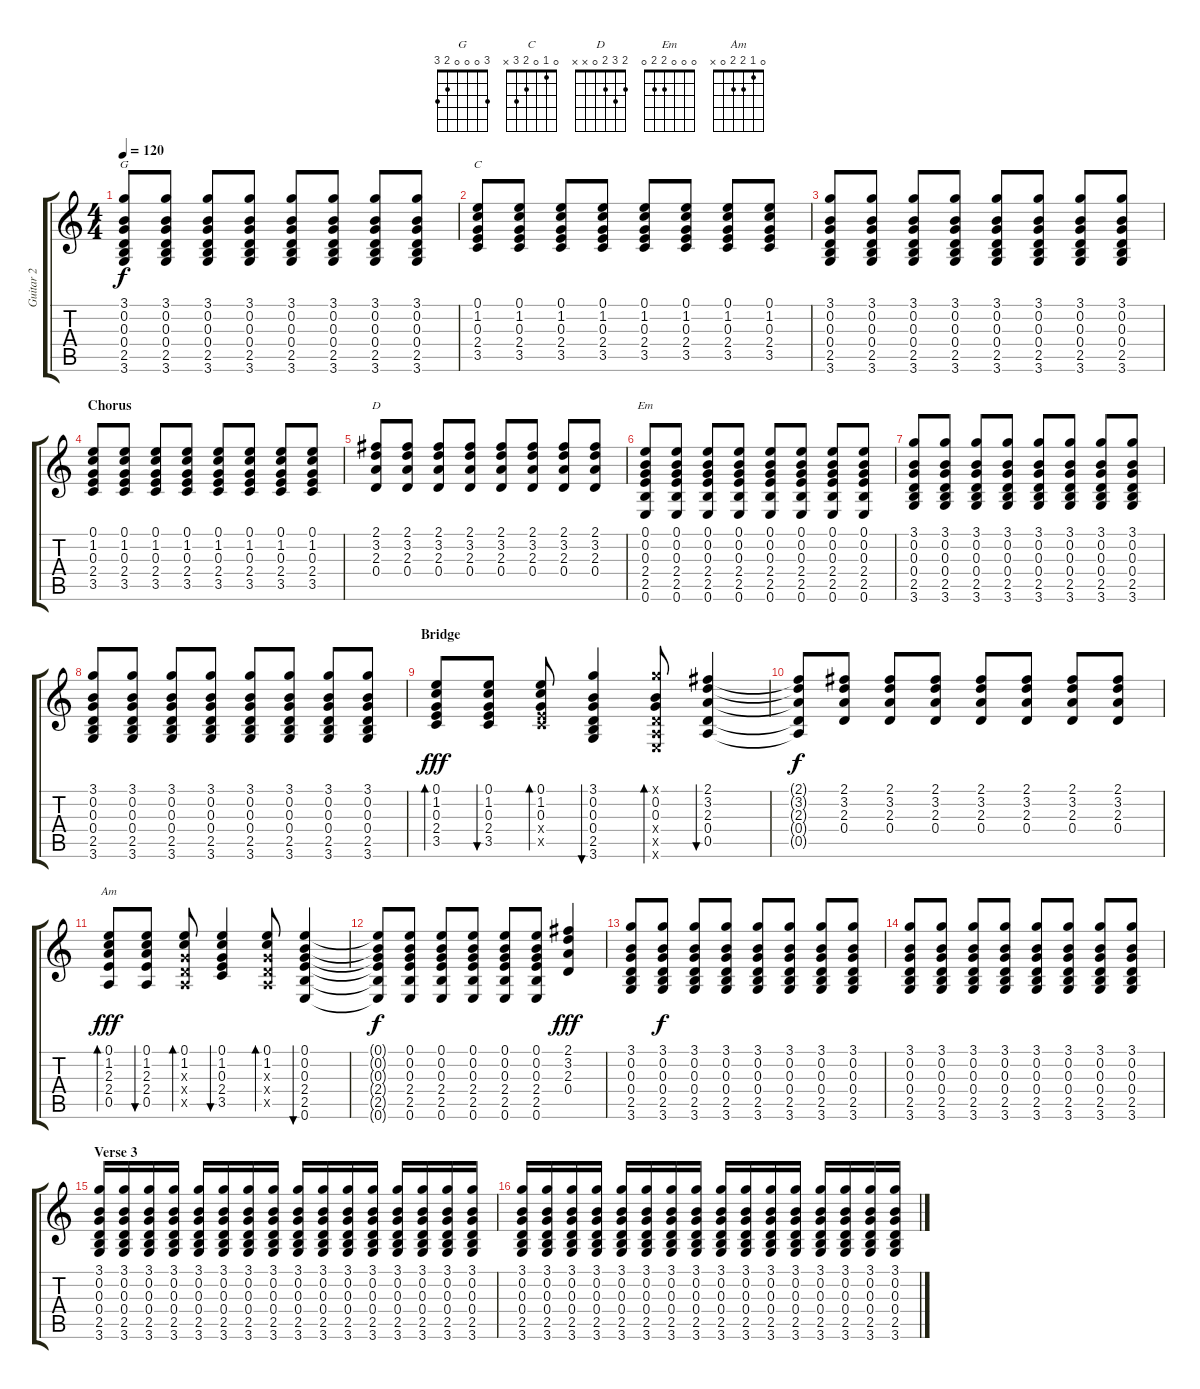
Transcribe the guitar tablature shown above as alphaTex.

\track ("Guitar 2" "Guitar 2") {instrument acousticguitarsteel}
\staff {score tabs}
\tuning (E4 B3 G3 D3 A2 E2) {hide}
\chord ("G" 3 0 0 0 2 3)
\chord ("C" 0 1 0 2 3 x)
\chord ("D" 2 3 2 0 x x)
\chord ("Em" 0 0 0 2 2 0)
\chord ("Am" 0 1 2 2 0 x)
\ts (4 4)
\tempo 120
\clef g2
\ks c
(3.1 0.2 0.3 0.4 2.5 3.6).8{ch "G" dy f} (3.1 0.2 0.3 0.4 2.5 3.6).8 (3.1 0.2 0.3 0.4 2.5 3.6).8 (3.1 0.2 0.3 0.4 2.5 3.6).8 (3.1 0.2 0.3 0.4 2.5 3.6).8 (3.1 0.2 0.3 0.4 2.5 3.6).8 (3.1 0.2 0.3 0.4 2.5 3.6).8 (3.1 0.2 0.3 0.4 2.5 3.6).8 |
(0.1 1.2 0.3 2.4 3.5).8{ch "C"} (0.1 1.2 0.3 2.4 3.5).8 (0.1 1.2 0.3 2.4 3.5).8 (0.1 1.2 0.3 2.4 3.5).8 (0.1 1.2 0.3 2.4 3.5).8 (0.1 1.2 0.3 2.4 3.5).8 (0.1 1.2 0.3 2.4 3.5).8 (0.1 1.2 0.3 2.4 3.5).8 |
(3.1 0.2 0.3 0.4 2.5 3.6).8 (3.1 0.2 0.3 0.4 2.5 3.6).8 (3.1 0.2 0.3 0.4 2.5 3.6).8 (3.1 0.2 0.3 0.4 2.5 3.6).8 (3.1 0.2 0.3 0.4 2.5 3.6).8 (3.1 0.2 0.3 0.4 2.5 3.6).8 (3.1 0.2 0.3 0.4 2.5 3.6).8 (3.1 0.2 0.3 0.4 2.5 3.6).8 |
\section ("" "Chorus")
(0.1 1.2 0.3 2.4 3.5).8 (0.1 1.2 0.3 2.4 3.5).8 (0.1 1.2 0.3 2.4 3.5).8 (0.1 1.2 0.3 2.4 3.5).8 (0.1 1.2 0.3 2.4 3.5).8 (0.1 1.2 0.3 2.4 3.5).8 (0.1 1.2 0.3 2.4 3.5).8 (0.1 1.2 0.3 2.4 3.5).8 |
(2.1 3.2 2.3 0.4).8{ch "D"} (2.1 3.2 2.3 0.4).8 (2.1 3.2 2.3 0.4).8 (2.1 3.2 2.3 0.4).8 (2.1 3.2 2.3 0.4).8 (2.1 3.2 2.3 0.4).8 (2.1 3.2 2.3 0.4).8 (2.1 3.2 2.3 0.4).8 |
(0.1 0.2 0.3 2.4 2.5 0.6).8{ch "Em"} (0.1 0.2 0.3 2.4 2.5 0.6).8 (0.1 0.2 0.3 2.4 2.5 0.6).8 (0.1 0.2 0.3 2.4 2.5 0.6).8 (0.1 0.2 0.3 2.4 2.5 0.6).8 (0.1 0.2 0.3 2.4 2.5 0.6).8 (0.1 0.2 0.3 2.4 2.5 0.6).8 (0.1 0.2 0.3 2.4 2.5 0.6).8 |
(3.1 0.2 0.3 0.4 2.5 3.6).8 (3.1 0.2 0.3 0.4 2.5 3.6).8 (3.1 0.2 0.3 0.4 2.5 3.6).8 (3.1 0.2 0.3 0.4 2.5 3.6).8 (3.1 0.2 0.3 0.4 2.5 3.6).8 (3.1 0.2 0.3 0.4 2.5 3.6).8 (3.1 0.2 0.3 0.4 2.5 3.6).8 (3.1 0.2 0.3 0.4 2.5 3.6).8 |
(3.1 0.2 0.3 0.4 2.5 3.6).8 (3.1 0.2 0.3 0.4 2.5 3.6).8 (3.1 0.2 0.3 0.4 2.5 3.6).8 (3.1 0.2 0.3 0.4 2.5 3.6).8 (3.1 0.2 0.3 0.4 2.5 3.6).8 (3.1 0.2 0.3 0.4 2.5 3.6).8 (3.1 0.2 0.3 0.4 2.5 3.6).8 (3.1 0.2 0.3 0.4 2.5 3.6).8 |
\section ("" "Bridge")
(0.1 1.2 0.3 2.4 3.5).8{bd 30 dy fff} (0.1 1.2 0.3 2.4 3.5).8{bu 30} (0.1 1.2 0.3 2.4{x} 3.5{x}).8{bd 30} (3.1 0.2 0.3 0.4 2.5 3.6).4{bu 30} (3.1{x} 0.2 0.3 0.4{x} 0.5{x} 0.6{x}).8{bd 30} (2.1 3.2 2.3 0.4 0.5).4{bu 30} |
(2.1{t} 3.2{t} 2.3{t} 0.4{t} 0.5{t}).8{dy f} (2.1 3.2 2.3 0.4).8 (2.1 3.2 2.3 0.4).8 (2.1 3.2 2.3 0.4).8 (2.1 3.2 2.3 0.4).8 (2.1 3.2 2.3 0.4).8 (2.1 3.2 2.3 0.4).8 (2.1 3.2 2.3 0.4).8 |
(0.1 1.2 2.3 2.4 0.5).8{bd 30 ch "Am" dy fff} (0.1 1.2 2.3 2.4 0.5).8{bu 30} (0.1 1.2 0.3{x} 0.4{x} 0.5{x}).8{bd 30} (0.1 1.2 0.3 2.4 3.5).4{bu 30} (0.1 1.2 0.3{x} 0.4{x} 0.5{x}).8{bd 30} (0.1 0.2 0.3 2.4 2.5 0.6).4{bu 30} |
(0.1{t} 0.2{t} 0.3{t} 2.4{t} 2.5{t} 0.6{t}).8{dy f} (0.1 0.2 0.3 2.4 2.5 0.6).8 (0.1 0.2 0.3 2.4 2.5 0.6).8 (0.1 0.2 0.3 2.4 2.5 0.6).8 (0.1 0.2 0.3 2.4 2.5 0.6).8 (0.1 0.2 0.3 2.4 2.5 0.6).8 (2.1 3.2 2.3 0.4).4{dy fff} |
(3.1 0.2 0.3 0.4 2.5 3.6).8 (3.1 0.2 0.3 0.4 2.5 3.6).8{dy f} (3.1 0.2 0.3 0.4 2.5 3.6).8 (3.1 0.2 0.3 0.4 2.5 3.6).8 (3.1 0.2 0.3 0.4 2.5 3.6).8 (3.1 0.2 0.3 0.4 2.5 3.6).8 (3.1 0.2 0.3 0.4 2.5 3.6).8 (3.1 0.2 0.3 0.4 2.5 3.6).8 |
(3.1 0.2 0.3 0.4 2.5 3.6).8 (3.1 0.2 0.3 0.4 2.5 3.6).8 (3.1 0.2 0.3 0.4 2.5 3.6).8 (3.1 0.2 0.3 0.4 2.5 3.6).8 (3.1 0.2 0.3 0.4 2.5 3.6).8 (3.1 0.2 0.3 0.4 2.5 3.6).8 (3.1 0.2 0.3 0.4 2.5 3.6).8 (3.1 0.2 0.3 0.4 2.5 3.6).8 |
\section ("" "Verse 3")
(3.1 0.2 0.3 0.4 2.5 3.6).16 (3.1 0.2 0.3 0.4 2.5 3.6).16 (3.1 0.2 0.3 0.4 2.5 3.6).16 (3.1 0.2 0.3 0.4 2.5 3.6).16 (3.1 0.2 0.3 0.4 2.5 3.6).16 (3.1 0.2 0.3 0.4 2.5 3.6).16 (3.1 0.2 0.3 0.4 2.5 3.6).16 (3.1 0.2 0.3 0.4 2.5 3.6).16 (3.1 0.2 0.3 0.4 2.5 3.6).16 (3.1 0.2 0.3 0.4 2.5 3.6).16 (3.1 0.2 0.3 0.4 2.5 3.6).16 (3.1 0.2 0.3 0.4 2.5 3.6).16 (3.1 0.2 0.3 0.4 2.5 3.6).16 (3.1 0.2 0.3 0.4 2.5 3.6).16 (3.1 0.2 0.3 0.4 2.5 3.6).16 (3.1 0.2 0.3 0.4 2.5 3.6).16 |
(3.1 0.2 0.3 0.4 2.5 3.6).16 (3.1 0.2 0.3 0.4 2.5 3.6).16 (3.1 0.2 0.3 0.4 2.5 3.6).16 (3.1 0.2 0.3 0.4 2.5 3.6).16 (3.1 0.2 0.3 0.4 2.5 3.6).16 (3.1 0.2 0.3 0.4 2.5 3.6).16 (3.1 0.2 0.3 0.4 2.5 3.6).16 (3.1 0.2 0.3 0.4 2.5 3.6).16 (3.1 0.2 0.3 0.4 2.5 3.6).16 (3.1 0.2 0.3 0.4 2.5 3.6).16 (3.1 0.2 0.3 0.4 2.5 3.6).16 (3.1 0.2 0.3 0.4 2.5 3.6).16 (3.1 0.2 0.3 0.4 2.5 3.6).16 (3.1 0.2 0.3 0.4 2.5 3.6).16 (3.1 0.2 0.3 0.4 2.5 3.6).16 (3.1 0.2 0.3 0.4 2.5 3.6).16
